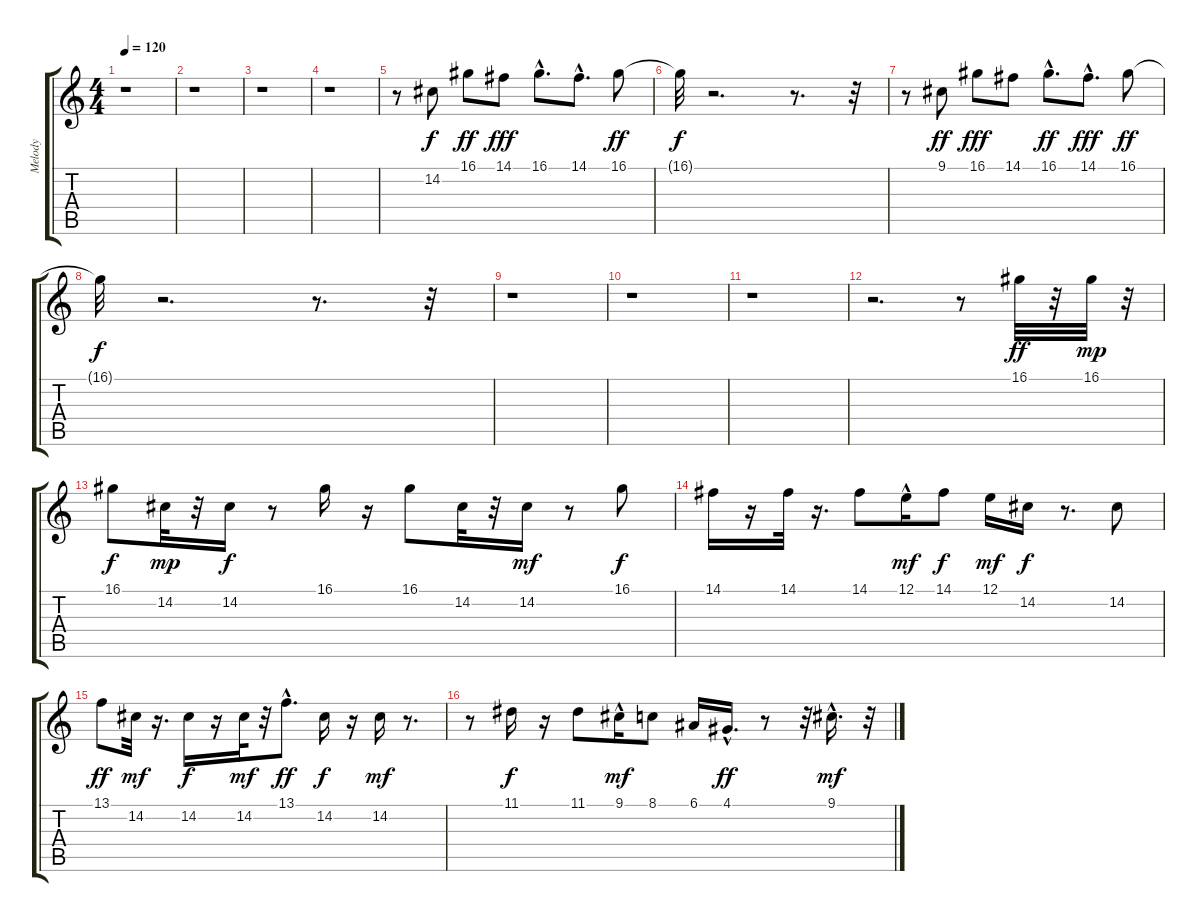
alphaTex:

\track ("Melody" "Melody") {instrument fx4atmosphere}
\staff {score tabs}
\tuning (E4 B3 G3 D3 A2 E2) {hide}
\ts (4 4)
\tempo 120
\clef g2
\ks c
r.1{dy f instrument fx4atmosphere} |
r.1 |
r.1 |
r.1 |
r.8 14.2.8 16.1.8{dy ff} 14.1.8{dy fff} 16.1{hac}.8{d} 14.1{hac}.8{d} 16.1.8{dy ff} |
16.1{t}.32{dy f} r.2{d} r.8{d} r.32 |
r.8 9.1.8{dy ff} 16.1.8{dy fff} 14.1.8 16.1{hac}.8{d dy ff} 14.1{hac}.8{d dy fff} 16.1.8{dy ff} |
16.1{t}.32{dy f} r.2{d} r.8{d} r.32 |
r.1 |
r.1 |
r.1 |
r.2{d} r.8 16.1.32{dy ff} r.32 16.1.32{dy mp} r.32 |
16.1.8{dy f} 14.2.32{dy mp} r.32 14.2.16{dy f} r.8 16.1.16 r.16 16.1.8 14.2.32 r.32 14.2.16{dy mf} r.8 16.1.8{dy f} |
14.1.16 r.16 14.1.32 r.16{d} 14.1.8 12.1{hac}.16{dy mf} 14.1.8{dy f} 12.1.16{dy mf} 14.2.16{dy f} r.8{d} 14.2.8 |
13.1.8{dy ff} 14.2.32{dy mf} r.16{d} 14.2.16{dy f} r.16 14.2.32{dy mf} r.32 13.1{hac}.8{d dy ff} 14.2.16{dy f} r.16 14.2.16{dy mf} r.8{d} |
r.8 11.1.16{dy f} r.16 11.1.8 9.1{hac}.16{dy mf} 8.1.8 6.1.16 4.1{hac}.16{d dy ff} r.8 r.32 9.1{hac}.16{d dy mf} r.32
